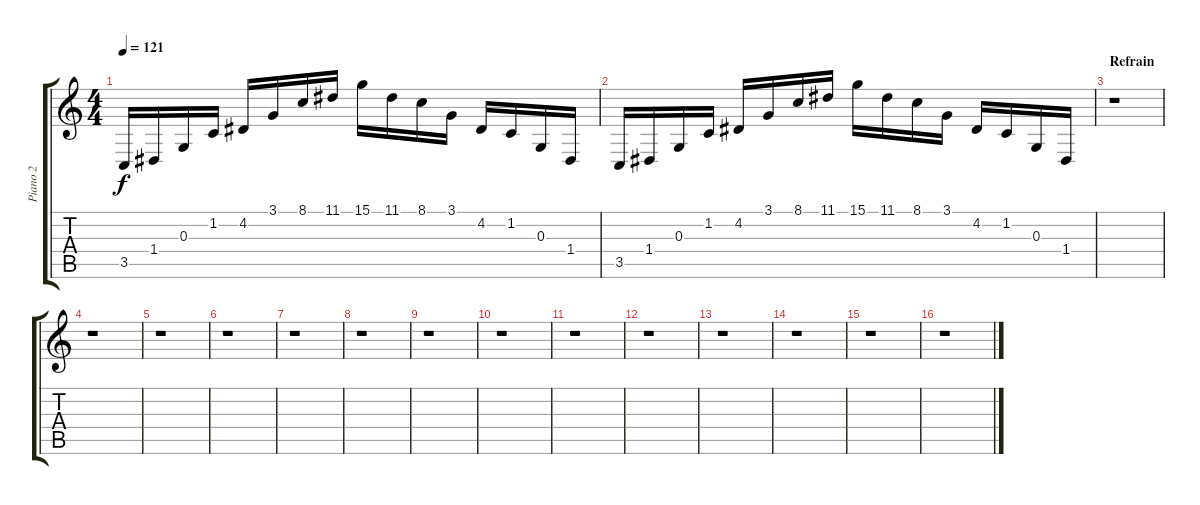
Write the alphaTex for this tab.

\track ("Piano 2" "Piano 2") {instrument lead8bassandlead}
\staff {score tabs}
\tuning (E4 B3 G3 D3 A2 E2) {hide}
\ts (4 4)
\tempo 121
\clef g2
\ks c
3.5.16{dy f} 1.4.16 0.3.16 1.2.16 4.2.16 3.1.16 8.1.16 11.1.16 15.1.16 11.1.16 8.1.16 3.1.16 4.2.16 1.2.16 0.3.16 1.4.16 |
3.5.16 1.4.16 0.3.16 1.2.16 4.2.16 3.1.16 8.1.16 11.1.16 15.1.16 11.1.16 8.1.16 3.1.16 4.2.16 1.2.16 0.3.16 1.4.16 |
\section ("" "Refrain")
r.1 |
r.1 |
r.1 |
r.1 |
r.1 |
r.1 |
r.1 |
r.1 |
r.1 |
r.1 |
r.1 |
r.1 |
r.1 |
r.1
